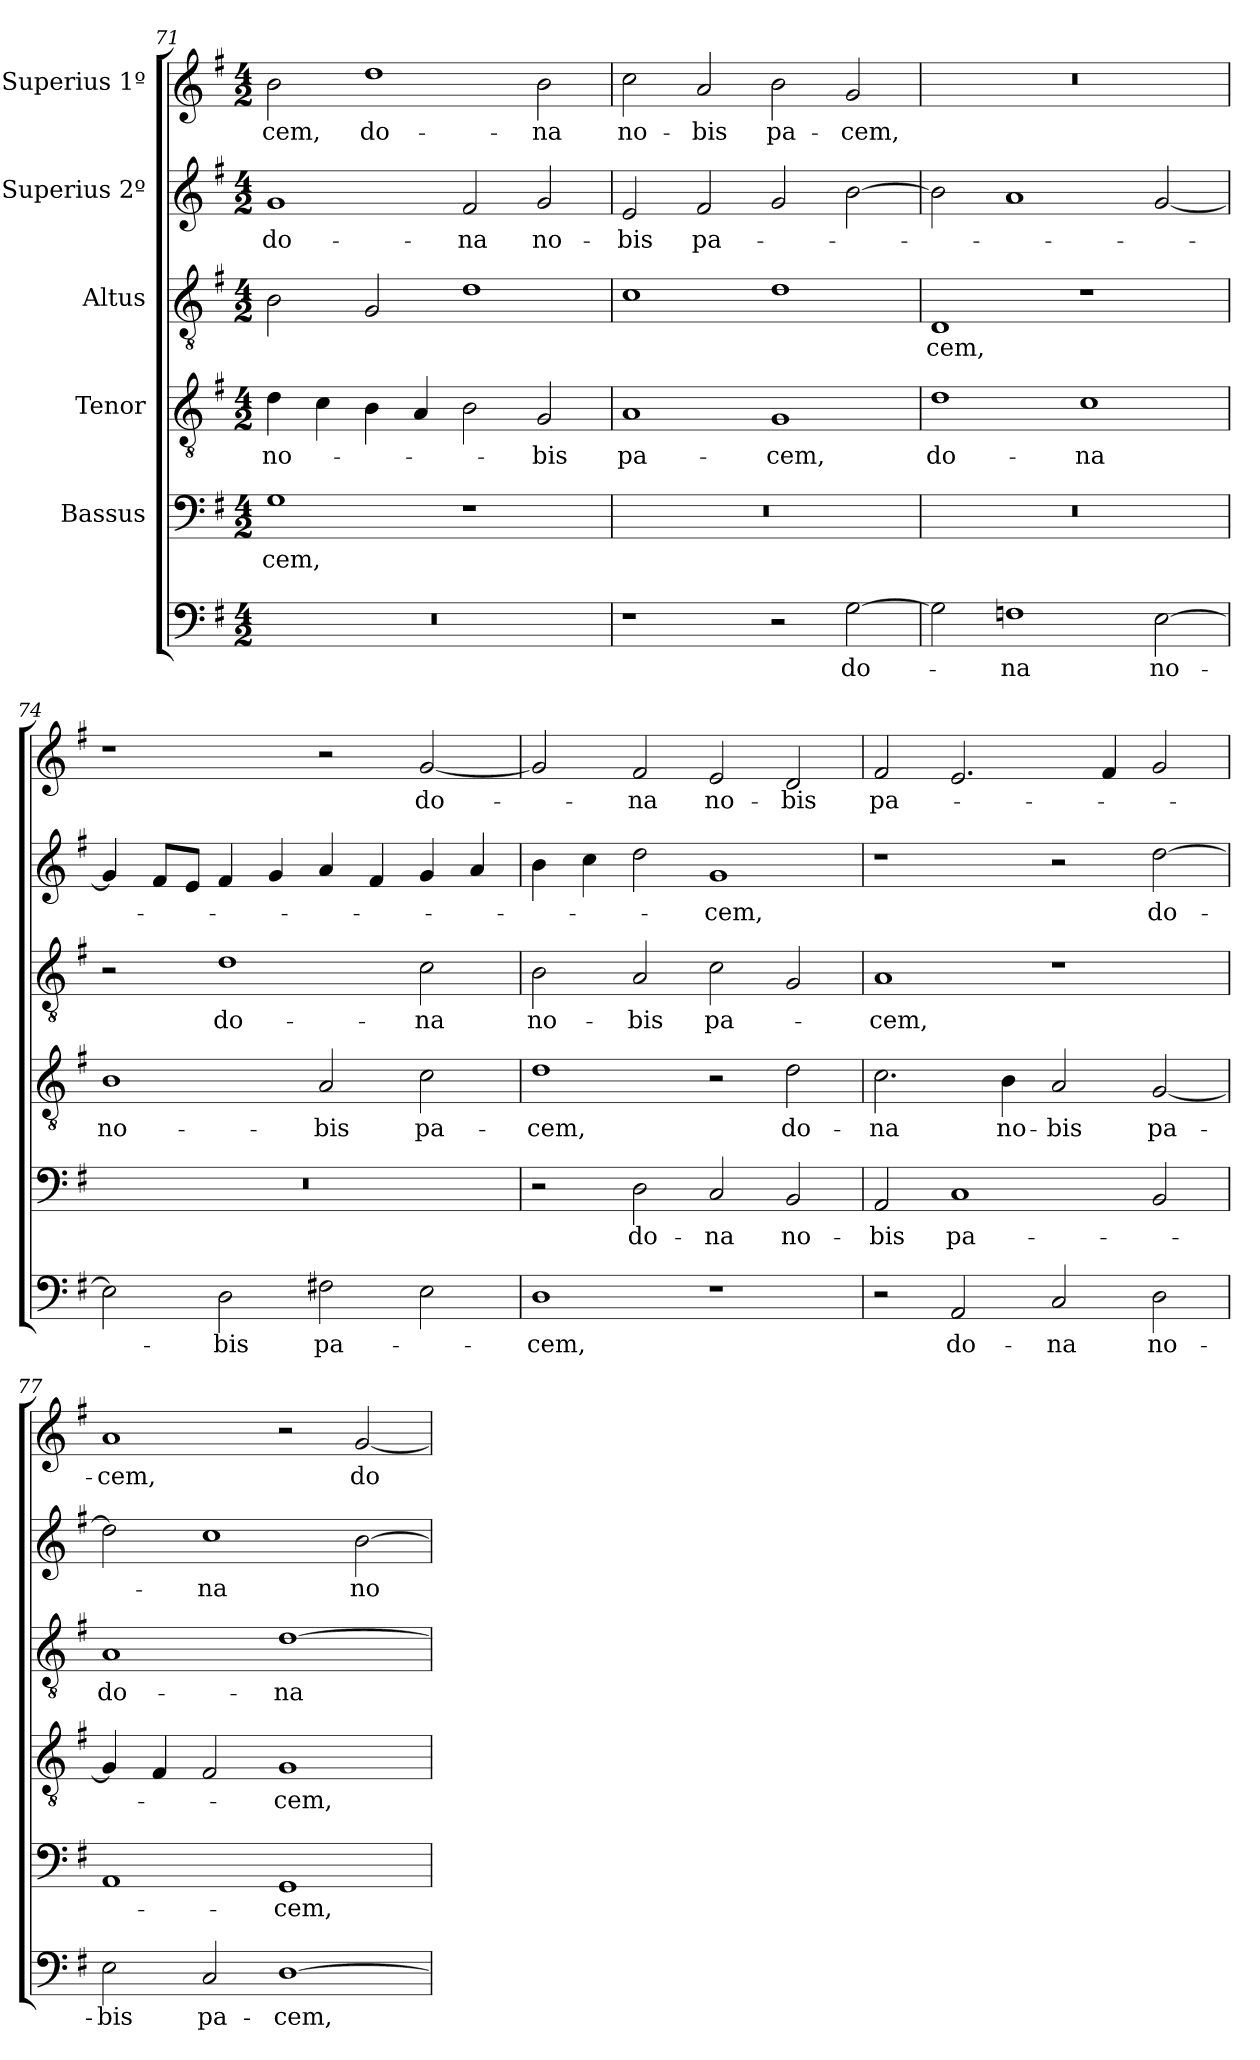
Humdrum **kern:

**kern	**text	**kern	**text	**kern	**text	**kern	**text	**kern	**text	**kern	**text
*part6	*part6	*part5	*part5	*part4	*part4	*part3	*part3	*part2	*part2	*part1	*part1
*staff6	*staff6	*staff5	*staff5	*staff4	*staff4	*staff3	*staff3	*staff2	*staff2	*staff1	*staff1
*	*	*I"Bassus	*	*I"Tenor	*	*I"Altus	*	*I"Superius 2º	*	*I"Superius 1º	*
*clefF4	*	*clefF4	*	*clefGv2	*	*clefGv2	*	*clefG2	*	*clefG2	*
*k[f#]	*	*k[f#]	*	*k[f#]	*	*k[f#]	*	*k[f#]	*	*k[f#]	*
*M4/2	*	*M4/2	*	*M4/2	*	*M4/2	*	*M4/2	*	*M4/2	*
=71	=71	=71	=71	=71	=71	=71	=71	=71	=71	=71	=71
0r	.	1G\	-cem,	4d\	no-	2B\	.	1g/	do-	2b\	-cem,
.	.	.	.	4c\	.	.	.	.	.	.	.
.	.	.	.	4B\	.	2G/	.	.	.	1dd\	do-
.	.	.	.	4A/	.	.	.	.	.	.	.
.	.	1r	.	2B\	.	1d\	.	2f#/	-na	.	.
.	.	.	.	2G/	-bis	.	.	2g/	no-	2b\	-na
=72	=72	=72	=72	=72	=72	=72	=72	=72	=72	=72	=72
1r	.	0r	.	1A/	pa-	1c\	.	2e/	-bis	2cc\	no-
.	.	.	.	.	.	.	.	2f#/	pa-	2a/	-bis
2r	.	.	.	1G/	-cem,	1d\	.	2g/	.	2b\	pa-
[2G\	do-	.	.	.	.	.	.	[2b\	.	2g/	-cem,
=73	=73	=73	=73	=73	=73	=73	=73	=73	=73	=73	=73
2G\]	.	0r	.	1d\	do-	1D/	-cem,	2b\]	.	0r	.
1Fn\	-na	.	.	.	.	.	.	1a/	.	.	.
.	.	.	.	1c\	-na	1r	.	.	.	.	.
[2E\	no-	.	.	.	.	.	.	[2g/	.	.	.
=74	=74	=74	=74	=74	=74	=74	=74	=74	=74	=74	=74
2E\]	.	0r	.	1B\	no-	2r	.	4g/]	.	1r	.
.	.	.	.	.	.	.	.	8f#/L	.	.	.
.	.	.	.	.	.	.	.	8e/J	.	.	.
2D\	-bis	.	.	.	.	1d\	do-	4f#/	.	.	.
.	.	.	.	.	.	.	.	4g/	.	.	.
2F#X\	pa-	.	.	2A/	-bis	.	.	4a/	.	2r	.
.	.	.	.	.	.	.	.	4f#/	.	.	.
2E\	.	.	.	2c\	pa-	2c\	-na	4g/	.	[2g/	do-
.	.	.	.	.	.	.	.	4a/	.	.	.
=75	=75	=75	=75	=75	=75	=75	=75	=75	=75	=75	=75
1D\	-cem,	2r	.	1d\	-cem,	2B\	no-	4b\	.	2g/]	.
.	.	.	.	.	.	.	.	4cc\	.	.	.
.	.	2D\	do-	.	.	2A/	-bis	2dd\	.	2f#/	-na
1r	.	2C/	-na	2r	.	2c\	pa-	1g/	-cem,	2e/	no-
.	.	2BB/	no-	2d\	do-	2G/	.	.	.	2d/	-bis
=76	=76	=76	=76	=76	=76	=76	=76	=76	=76	=76	=76
2r	.	2AA/	-bis	2.c\	-na	1A/	-cem,	1r	.	2f#/	pa-
2AA/	do-	1C/	pa-	.	.	.	.	.	.	2.e/	.
.	.	.	.	4B\	no-	.	.	.	.	.	.
2C/	-na	.	.	2A/	-bis	1r	.	2r	.	.	.
.	.	.	.	.	.	.	.	.	.	4f#/	.
2D\	no-	2BB/	.	[2G/	pa-	.	.	[2dd\	do-	2g/	.
=77	=77	=77	=77	=77	=77	=77	=77	=77	=77	=77	=77
2E\	-bis	1AA/	.	4G/]	.	1A/	do-	2dd\]	.	1a/	-cem,
.	.	.	.	4F#/	.	.	.	.	.	.	.
2C/	pa-	.	.	2F#/	.	.	.	1cc\	-na	.	.
[1D\	-cem,	1GG/	-cem,	1G/	-cem,	[1d\	-na	.	.	2r	.
.	.	.	.	.	.	.	.	[2b\	no-	[2g/	do-
=	=	=	=	=	=	=	=	=	=	=	=
*-	*-	*-	*-	*-	*-	*-	*-	*-	*-	*-	*-
